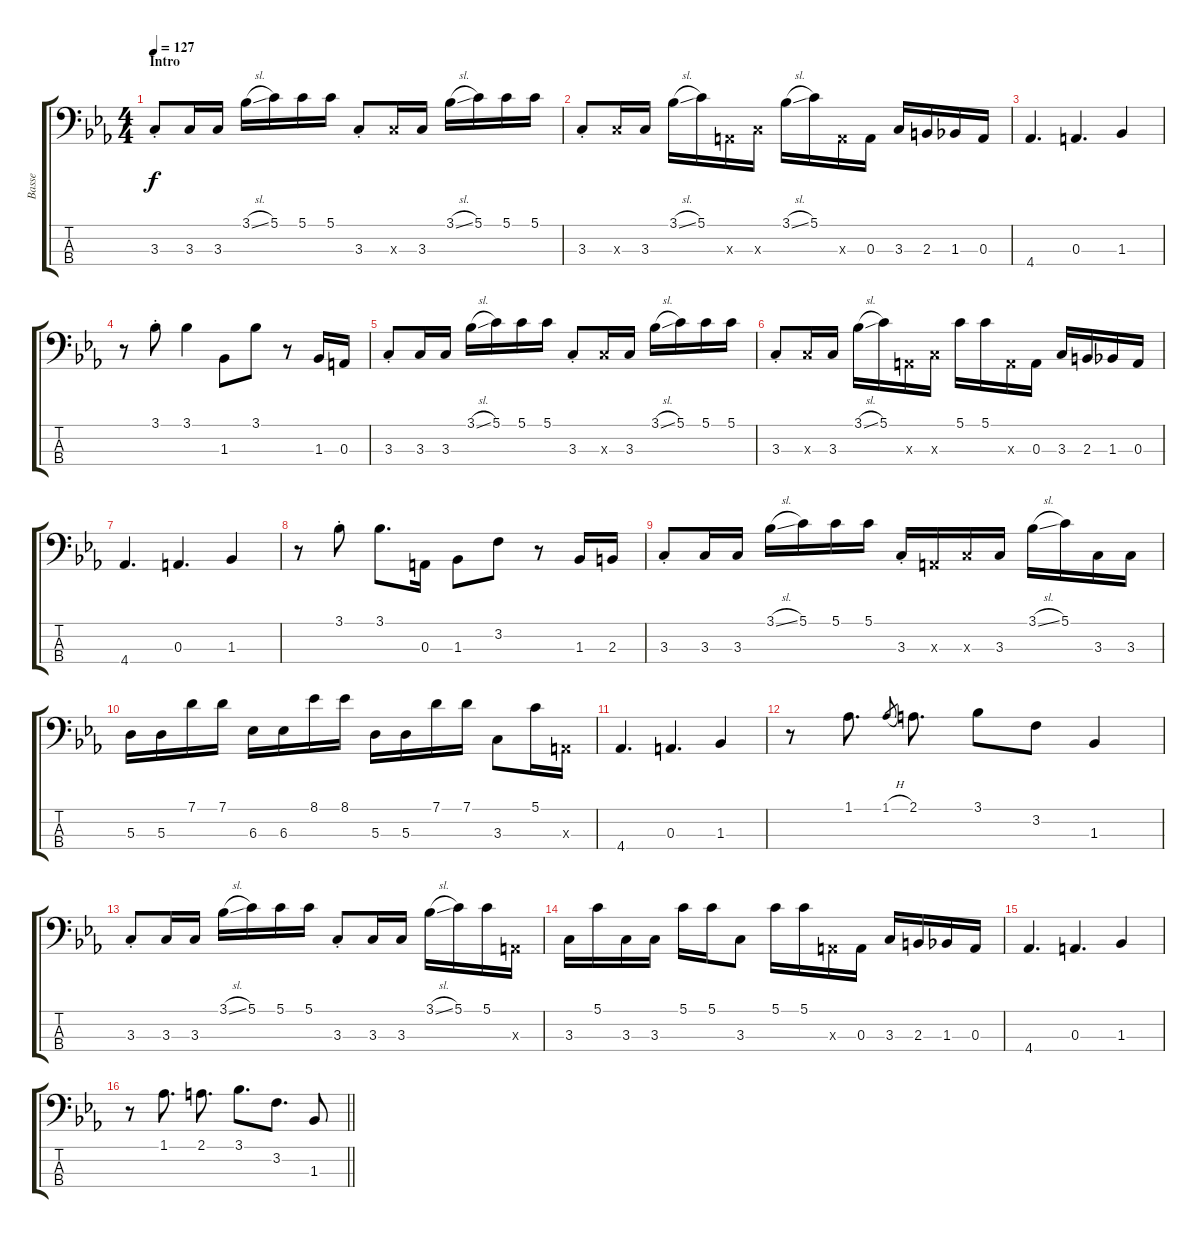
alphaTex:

\track ("Basse" "Basse") {instrument electricbassfinger}
\staff {score tabs}
\tuning (G2 D2 A1 E1) {hide}
\ts (4 4)
\section ("" "Intro")
\tempo 127
\clef f4
\ks cminor
3.3{st}.8{dy f instrument electricbassfinger} 3.3.16 3.3.16 3.1{sl}.16 5.1.16 5.1.16 5.1.16 3.3{st}.8 3.3{x}.16 3.3.16 3.1{sl}.16 5.1.16 5.1.16 5.1.16 |
3.3{st}.8 3.3{x}.16 3.3.16 3.1{sl}.16 5.1.16 0.3{x}.16 3.3{x}.16 3.1{sl}.16 5.1.16 0.3{x}.16 0.3.16 3.3.16 2.3.16 1.3.16 0.3.16 |
4.4.4{d} 0.3.4{d} 1.3.4 |
r.8 3.1{st}.8 3.1.4 1.3.8 3.1.8 r.8 1.3.16 0.3.16 |
3.3{st}.8 3.3.16 3.3.16 3.1{sl}.16 5.1.16 5.1.16 5.1.16 3.3{st}.8 3.3{x}.16 3.3.16 3.1{sl}.16 5.1.16 5.1.16 5.1.16 |
3.3{st}.8 3.3{x}.16 3.3.16 3.1{sl}.16 5.1.16 0.3{x}.16 3.3{x}.16 5.1.16 5.1.16 0.3{x}.16 0.3.16 3.3.16 2.3.16 1.3.16 0.3.16 |
4.4.4{d} 0.3.4{d} 1.3.4 |
r.8 3.1{st}.8 3.1.8{d} 0.3.16 1.3.8 3.2.8 r.8 1.3.16 2.3.16 |
3.3{st}.8 3.3.16 3.3.16 3.1{sl}.16 5.1.16 5.1.16 5.1.16 3.3{st}.16 0.3{x}.16 3.3{x}.16 3.3.16 3.1{sl}.16 5.1.16 3.3.16 3.3.16 |
5.3.16 5.3.16 7.1.16 7.1.16 6.3.16 6.3.16 8.1.16 8.1.16 5.3.16 5.3.16 7.1.16 7.1.16 3.3.8 5.1.16 0.3{x}.16 |
4.4.4{d} 0.3.4{d} 1.3.4 |
r.8 1.1.8{d} 1.1{h}.8{gr} 2.1.8{d} 3.1.8 3.2.8 1.3.4 |
3.3{st}.8 3.3.16 3.3.16 3.1{sl}.16 5.1.16 5.1.16 5.1.16 3.3{st}.8 3.3.16 3.3.16 3.1{sl}.16 5.1.16 5.1.16 0.3{x}.16 |
3.3.16 5.1.16 3.3.16 3.3.16 5.1.16 5.1.16 3.3.8 5.1.16 5.1.16 0.3{x}.16 0.3.16 3.3.16 2.3.16 1.3.16 0.3.16 |
4.4.4{d} 0.3.4{d} 1.3.4 |
\barLineRight lightlight
r.8 1.1.8{d} 2.1.8{d} 3.1.8{d} 3.2.8{d} 1.3.8
